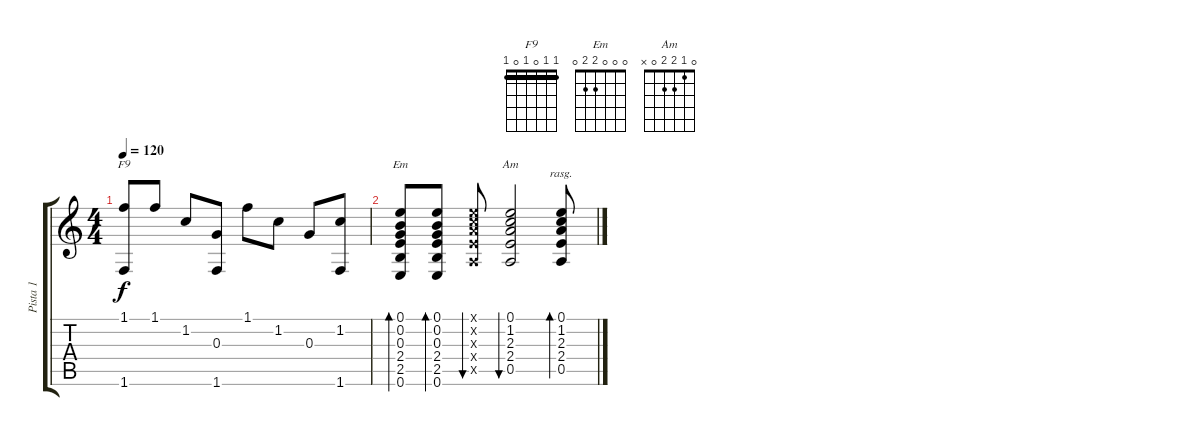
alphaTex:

\track ("Pista 1" "Pista 1") {instrument acousticguitarnylon}
\staff {score tabs}
\tuning (E4 B3 G3 D3 A2 E2) {hide}
\chord ("F9" 1 1 0 1 0 1) {barre 1}
\chord ("Em" 0 0 0 2 2 0)
\chord ("Am" 0 1 2 2 0 x)
\ts (4 4)
\tempo 120
\clef g2
\ks c
(1.1 1.6).8{ch "F9" dy f} 1.1.8 1.2.8 (0.3 1.6).8 1.1.8 1.2.8 0.3.8 (1.2 1.6).8 |
(0.1 0.2 0.3 2.4 2.5 0.6).8{bd 60 ch "Em"} (0.1 0.2 0.3 2.4 2.5 0.6).8{bd 60} (0.1{x} 1.2{x} 2.3{x} 2.4{x} 0.5{x}).8{bu 60} (0.1 1.2 2.3 2.4 0.5).2{bu 60 ch "Am"} (0.1 1.2 2.3 2.4 0.5).8{bd 480 rasg ii}
